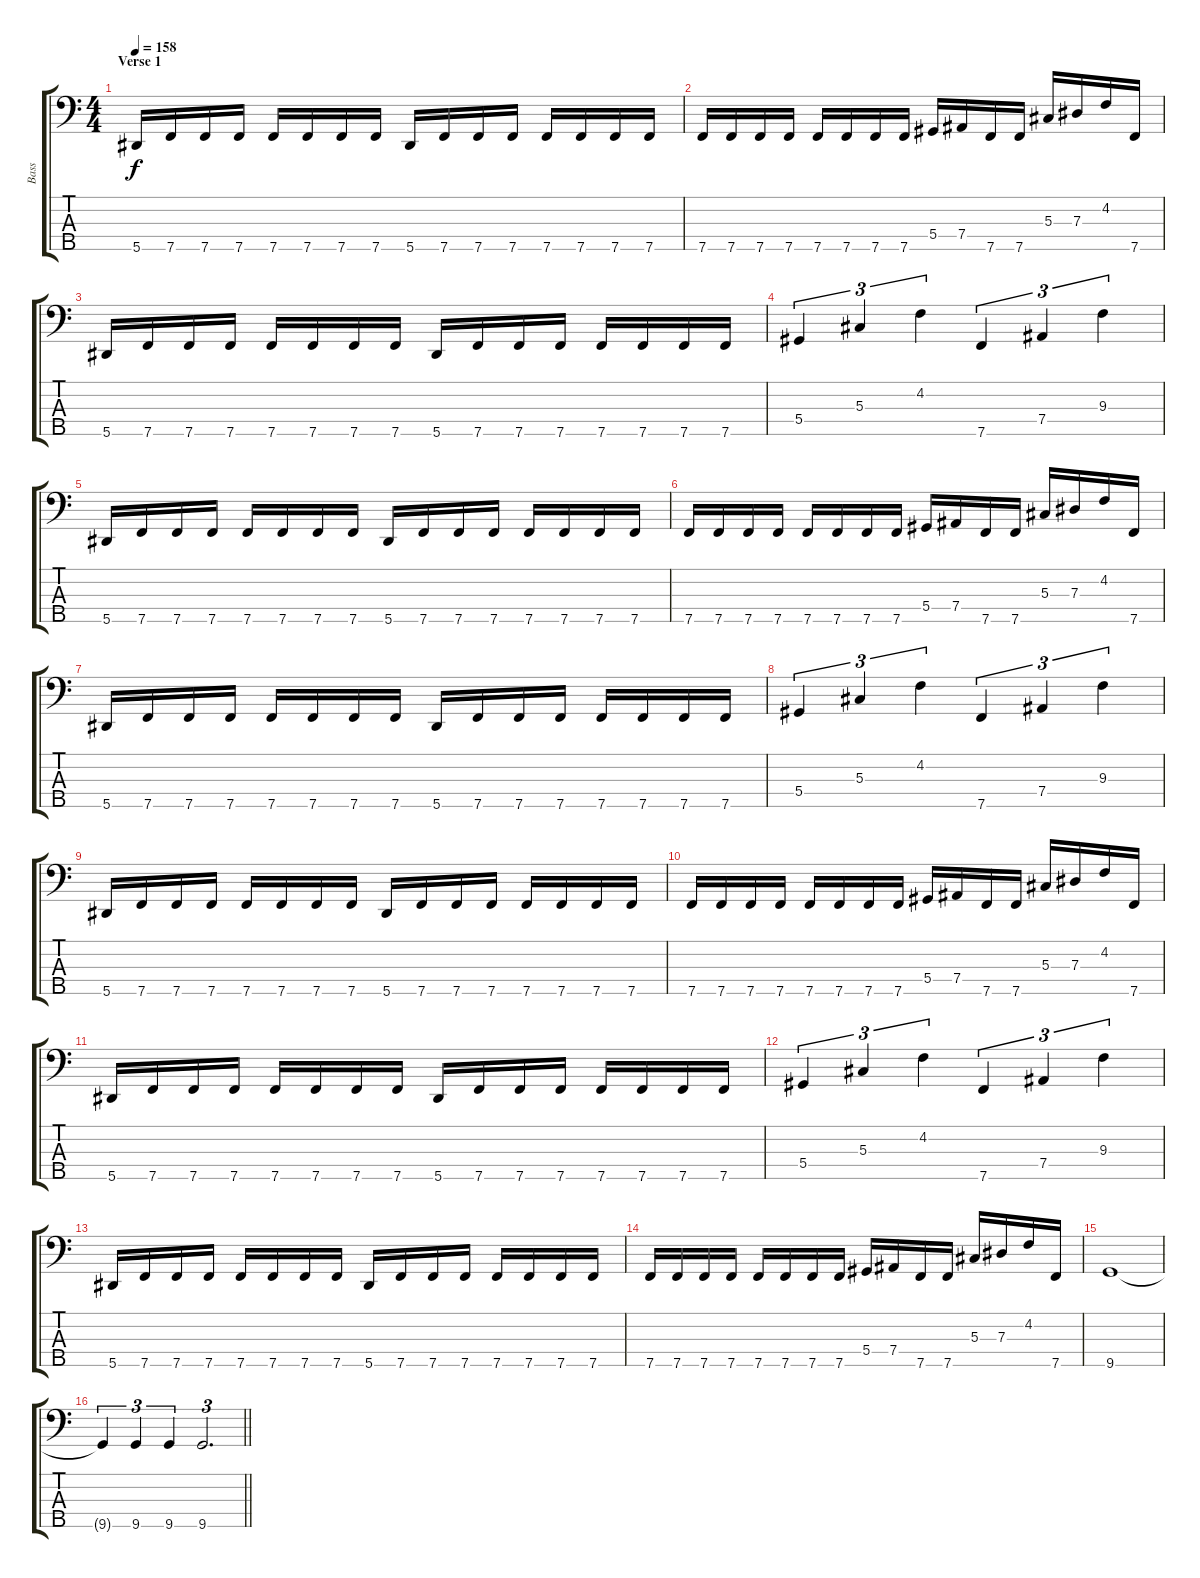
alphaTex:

\track ("Bass" "Bass") {instrument electricbassfinger}
\staff {score tabs}
\tuning (Gb2 Db2 Ab1 Eb1 Bb0) {hide}
\ts (4 4)
\section ("" "Verse 1")
\tempo 158
\clef f4
\ks c
5.5.16{dy f} 7.5.16 7.5.16 7.5.16 7.5.16 7.5.16 7.5.16 7.5.16 5.5.16 7.5.16 7.5.16 7.5.16 7.5.16 7.5.16 7.5.16 7.5.16 |
7.5.16 7.5.16 7.5.16 7.5.16 7.5.16 7.5.16 7.5.16 7.5.16 5.4.16 7.4.16 7.5.16 7.5.16 5.3.16 7.3.16 4.2.16 7.5.16 |
5.5.16 7.5.16 7.5.16 7.5.16 7.5.16 7.5.16 7.5.16 7.5.16 5.5.16 7.5.16 7.5.16 7.5.16 7.5.16 7.5.16 7.5.16 7.5.16 |
5.4.4{tu (3 2)} 5.3.4{tu (3 2)} 4.2.4{tu (3 2)} 7.5.4{tu (3 2)} 7.4.4{tu (3 2)} 9.3.4{tu (3 2)} |
5.5.16 7.5.16 7.5.16 7.5.16 7.5.16 7.5.16 7.5.16 7.5.16 5.5.16 7.5.16 7.5.16 7.5.16 7.5.16 7.5.16 7.5.16 7.5.16 |
7.5.16 7.5.16 7.5.16 7.5.16 7.5.16 7.5.16 7.5.16 7.5.16 5.4.16 7.4.16 7.5.16 7.5.16 5.3.16 7.3.16 4.2.16 7.5.16 |
5.5.16 7.5.16 7.5.16 7.5.16 7.5.16 7.5.16 7.5.16 7.5.16 5.5.16 7.5.16 7.5.16 7.5.16 7.5.16 7.5.16 7.5.16 7.5.16 |
5.4.4{tu (3 2)} 5.3.4{tu (3 2)} 4.2.4{tu (3 2)} 7.5.4{tu (3 2)} 7.4.4{tu (3 2)} 9.3.4{tu (3 2)} |
5.5.16 7.5.16 7.5.16 7.5.16 7.5.16 7.5.16 7.5.16 7.5.16 5.5.16 7.5.16 7.5.16 7.5.16 7.5.16 7.5.16 7.5.16 7.5.16 |
7.5.16 7.5.16 7.5.16 7.5.16 7.5.16 7.5.16 7.5.16 7.5.16 5.4.16 7.4.16 7.5.16 7.5.16 5.3.16 7.3.16 4.2.16 7.5.16 |
5.5.16 7.5.16 7.5.16 7.5.16 7.5.16 7.5.16 7.5.16 7.5.16 5.5.16 7.5.16 7.5.16 7.5.16 7.5.16 7.5.16 7.5.16 7.5.16 |
5.4.4{tu (3 2)} 5.3.4{tu (3 2)} 4.2.4{tu (3 2)} 7.5.4{tu (3 2)} 7.4.4{tu (3 2)} 9.3.4{tu (3 2)} |
5.5.16 7.5.16 7.5.16 7.5.16 7.5.16 7.5.16 7.5.16 7.5.16 5.5.16 7.5.16 7.5.16 7.5.16 7.5.16 7.5.16 7.5.16 7.5.16 |
7.5.16 7.5.16 7.5.16 7.5.16 7.5.16 7.5.16 7.5.16 7.5.16 5.4.16 7.4.16 7.5.16 7.5.16 5.3.16 7.3.16 4.2.16 7.5.16 |
9.5.1 |
\barLineRight lightlight
9.5{t}.4{tu (3 2)} 9.5.4{tu (3 2)} 9.5.4{tu (3 2)} 9.5.2{d tu (3 2)}
